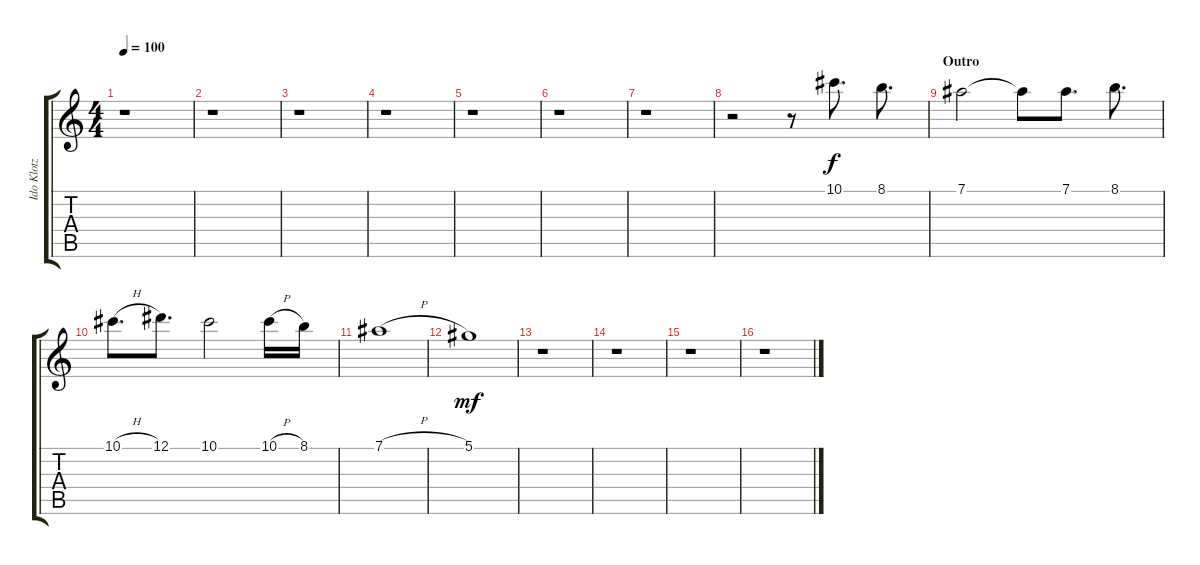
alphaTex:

\track ("Ido Klotz" "Ido Klotz") {instrument overdrivenguitar}
\staff {score tabs}
\tuning (Eb4 Bb3 Gb3 Db3 Ab2 Db2) {hide}
\ts (4 4)
\tempo 100
\clef g2
\ks c
r.1{dy mp} |
r.1 |
r.1 |
r.1 |
r.1 |
r.1 |
r.1 |
r.2 r.8 10.1.8{d dy f} 8.1.8{d} |
\section ("" "Outro")
7.1.2 7.1{t}.8 7.1.8{d} 8.1.8{d} |
10.1{h}.8{d} 12.1.8{d} 10.1.2 10.1{h}.16 8.1.16 |
7.1{h}.1 |
5.1.1{dy mf} |
r.1 |
r.1 |
r.1 |
r.1
